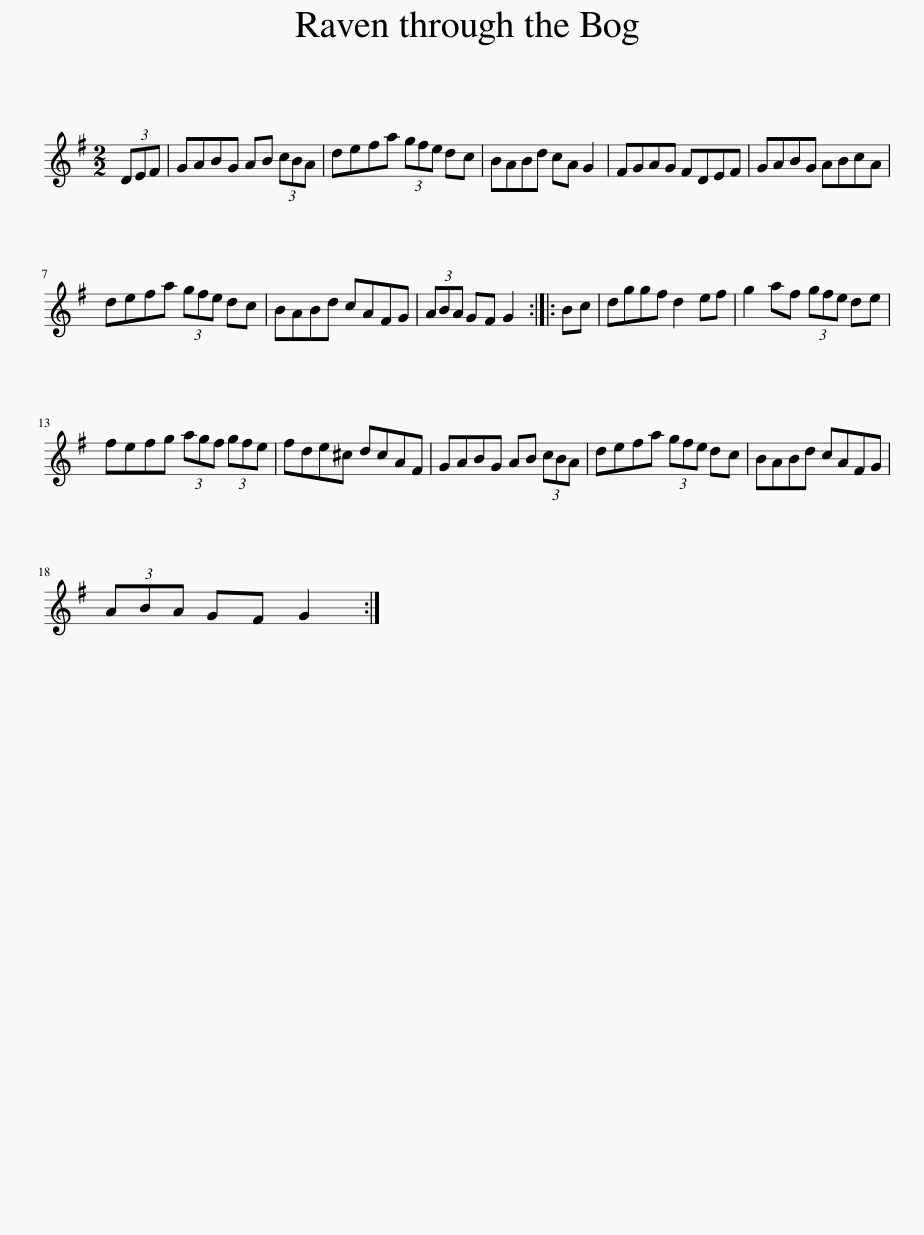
X:1
L:1/8
M:2/2
I:linebreak $
K:G
V:1 treble
V:1
 (3DEF | GABG AB (3cBA | defa (3gfe dc | BABd cA G2 | FGAG FDEF | %5
 GABG ABcA |$ defa (3gfe dc | BABd cAFG | (3ABA GF G2 :: Bc | %10
 dggf d2 ef | g2 af (3gfe de |$ fefg (3agf (3gfe | fde^c dcAF | GABG AB (3cBA | %15
 defa (3gfe dc | BABd cAFG |$ (3ABA GF G2 :| %18
